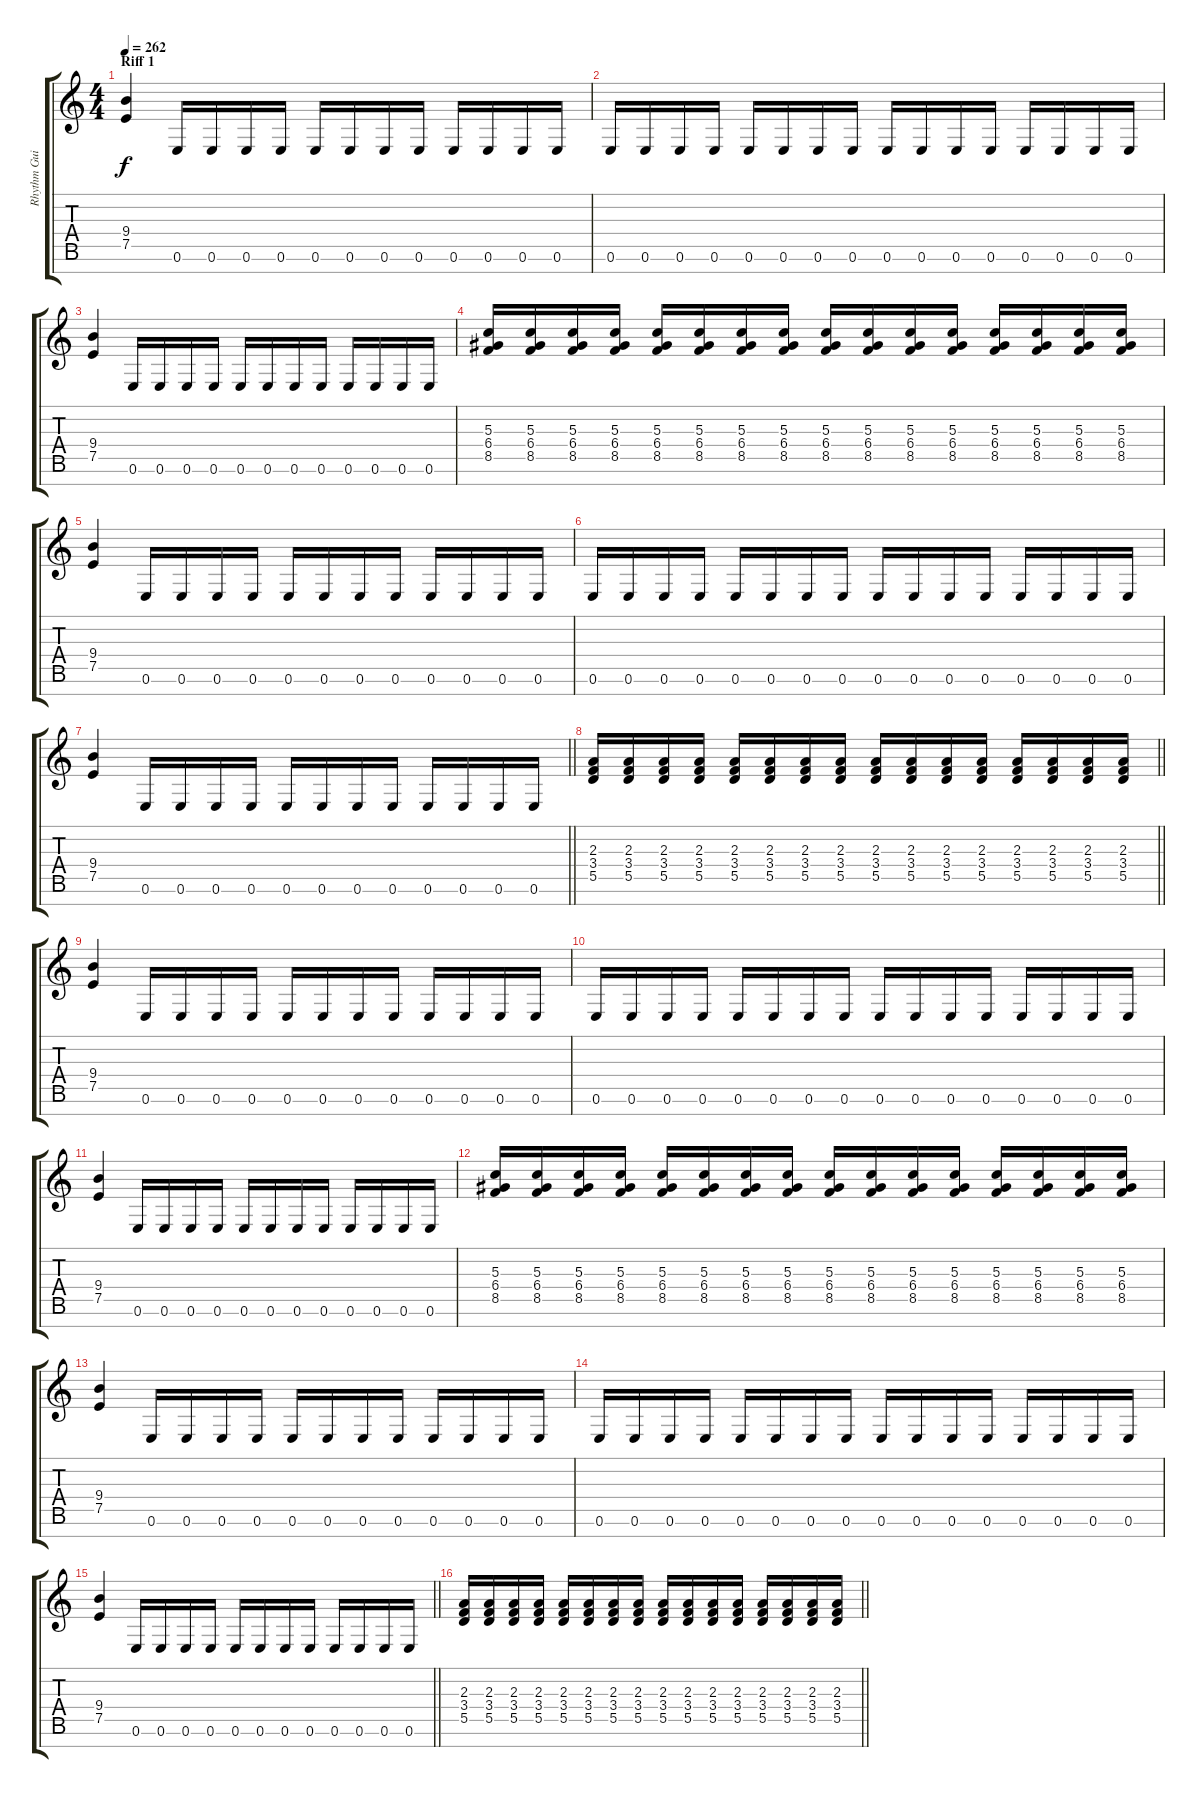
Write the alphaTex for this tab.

\track ("Rhythm Guitar 1" "Rhythm Gui") {instrument distortionguitar}
\staff {score tabs}
\tuning (E4 B3 G3 D3 A2 E2 B1) {hide}
\ts (4 4)
\section ("" "Riff 1")
\tempo 262
\clef g2
\ks c
(9.4 7.5).4{dy f} 0.6.16 0.6.16 0.6.16 0.6.16 0.6.16 0.6.16 0.6.16 0.6.16 0.6.16 0.6.16 0.6.16 0.6.16 |
0.6.16 0.6.16 0.6.16 0.6.16 0.6.16 0.6.16 0.6.16 0.6.16 0.6.16 0.6.16 0.6.16 0.6.16 0.6.16 0.6.16 0.6.16 0.6.16 |
(9.4 7.5).4 0.6.16 0.6.16 0.6.16 0.6.16 0.6.16 0.6.16 0.6.16 0.6.16 0.6.16 0.6.16 0.6.16 0.6.16 |
(5.3 6.4 8.5).16 (5.3 6.4 8.5).16 (5.3 6.4 8.5).16 (5.3 6.4 8.5).16 (5.3 6.4 8.5).16 (5.3 6.4 8.5).16 (5.3 6.4 8.5).16 (5.3 6.4 8.5).16 (5.3 6.4 8.5).16 (5.3 6.4 8.5).16 (5.3 6.4 8.5).16 (5.3 6.4 8.5).16 (5.3 6.4 8.5).16 (5.3 6.4 8.5).16 (5.3 6.4 8.5).16 (5.3 6.4 8.5).16 |
(9.4 7.5).4 0.6.16 0.6.16 0.6.16 0.6.16 0.6.16 0.6.16 0.6.16 0.6.16 0.6.16 0.6.16 0.6.16 0.6.16 |
0.6.16 0.6.16 0.6.16 0.6.16 0.6.16 0.6.16 0.6.16 0.6.16 0.6.16 0.6.16 0.6.16 0.6.16 0.6.16 0.6.16 0.6.16 0.6.16 |
\barLineRight lightlight
(9.4 7.5).4 0.6.16 0.6.16 0.6.16 0.6.16 0.6.16 0.6.16 0.6.16 0.6.16 0.6.16 0.6.16 0.6.16 0.6.16 |
\barLineRight lightlight
(2.3 3.4 5.5).16 (2.3 3.4 5.5).16 (2.3 3.4 5.5).16 (2.3 3.4 5.5).16 (2.3 3.4 5.5).16 (2.3 3.4 5.5).16 (2.3 3.4 5.5).16 (2.3 3.4 5.5).16 (2.3 3.4 5.5).16 (2.3 3.4 5.5).16 (2.3 3.4 5.5).16 (2.3 3.4 5.5).16 (2.3 3.4 5.5).16 (2.3 3.4 5.5).16 (2.3 3.4 5.5).16 (2.3 3.4 5.5).16 |
(9.4 7.5).4 0.6.16 0.6.16 0.6.16 0.6.16 0.6.16 0.6.16 0.6.16 0.6.16 0.6.16 0.6.16 0.6.16 0.6.16 |
0.6.16 0.6.16 0.6.16 0.6.16 0.6.16 0.6.16 0.6.16 0.6.16 0.6.16 0.6.16 0.6.16 0.6.16 0.6.16 0.6.16 0.6.16 0.6.16 |
(9.4 7.5).4 0.6.16 0.6.16 0.6.16 0.6.16 0.6.16 0.6.16 0.6.16 0.6.16 0.6.16 0.6.16 0.6.16 0.6.16 |
(5.3 6.4 8.5).16 (5.3 6.4 8.5).16 (5.3 6.4 8.5).16 (5.3 6.4 8.5).16 (5.3 6.4 8.5).16 (5.3 6.4 8.5).16 (5.3 6.4 8.5).16 (5.3 6.4 8.5).16 (5.3 6.4 8.5).16 (5.3 6.4 8.5).16 (5.3 6.4 8.5).16 (5.3 6.4 8.5).16 (5.3 6.4 8.5).16 (5.3 6.4 8.5).16 (5.3 6.4 8.5).16 (5.3 6.4 8.5).16 |
(9.4 7.5).4 0.6.16 0.6.16 0.6.16 0.6.16 0.6.16 0.6.16 0.6.16 0.6.16 0.6.16 0.6.16 0.6.16 0.6.16 |
0.6.16 0.6.16 0.6.16 0.6.16 0.6.16 0.6.16 0.6.16 0.6.16 0.6.16 0.6.16 0.6.16 0.6.16 0.6.16 0.6.16 0.6.16 0.6.16 |
\barLineRight lightlight
(9.4 7.5).4 0.6.16 0.6.16 0.6.16 0.6.16 0.6.16 0.6.16 0.6.16 0.6.16 0.6.16 0.6.16 0.6.16 0.6.16 |
\barLineRight lightlight
(2.3 3.4 5.5).16 (2.3 3.4 5.5).16 (2.3 3.4 5.5).16 (2.3 3.4 5.5).16 (2.3 3.4 5.5).16 (2.3 3.4 5.5).16 (2.3 3.4 5.5).16 (2.3 3.4 5.5).16 (2.3 3.4 5.5).16 (2.3 3.4 5.5).16 (2.3 3.4 5.5).16 (2.3 3.4 5.5).16 (2.3 3.4 5.5).16 (2.3 3.4 5.5).16 (2.3 3.4 5.5).16 (2.3 3.4 5.5).16
